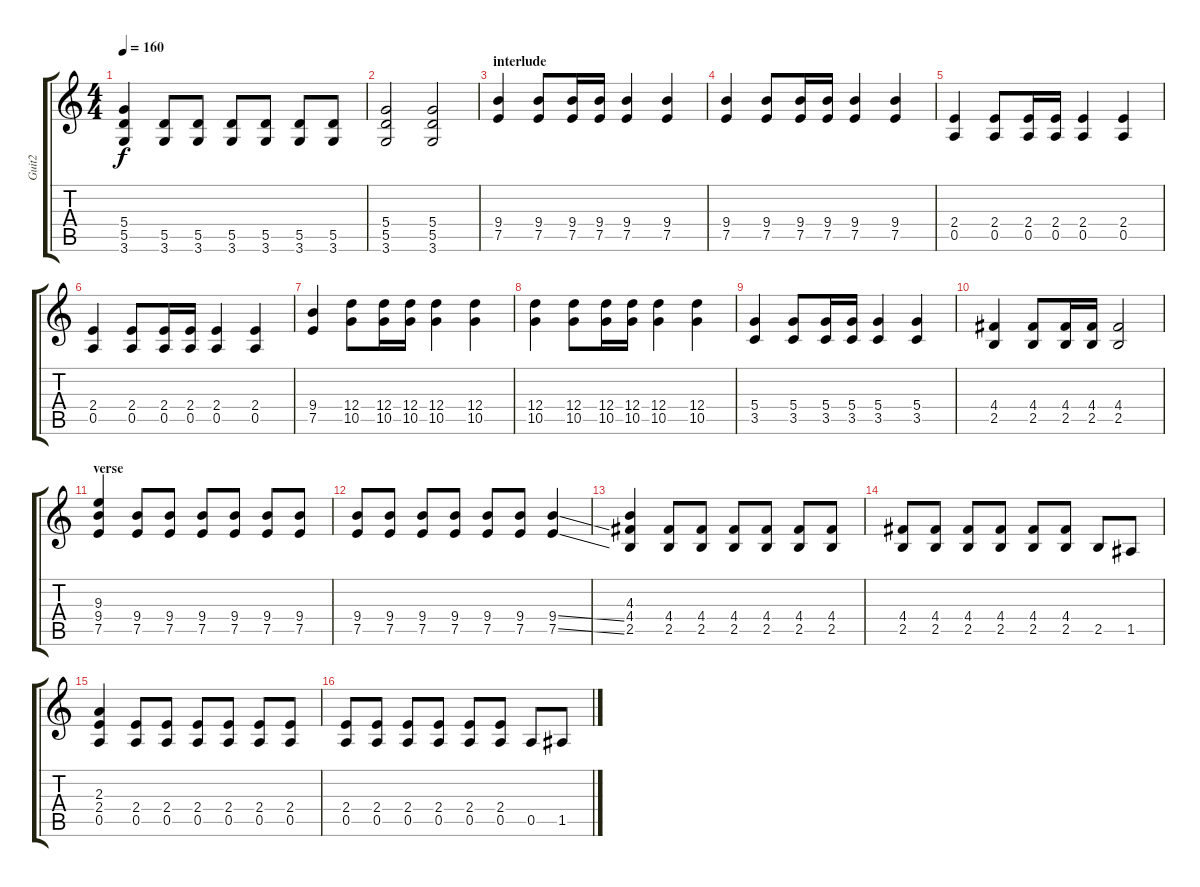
\track ("Guit2" "Guit2") {instrument overdrivenguitar}
\staff {score tabs}
\tuning (E4 B3 G3 D3 A2 E2) {hide}
\ts (4 4)
\tempo 160
\clef g2
\ks c
(5.4 5.5 3.6).4{dy f} (5.5 3.6).8 (5.5 3.6).8 (5.5 3.6).8 (5.5 3.6).8 (5.5 3.6).8 (5.5 3.6).8 |
(5.4 5.5 3.6).2 (5.4 5.5 3.6).2 |
\section ("" "interlude")
(9.4 7.5).4 (9.4 7.5).8 (9.4 7.5).16 (9.4 7.5).16 (9.4 7.5).4 (9.4 7.5).4 |
(9.4 7.5).4 (9.4 7.5).8 (9.4 7.5).16 (9.4 7.5).16 (9.4 7.5).4 (9.4 7.5).4 |
(2.4 0.5).4 (2.4 0.5).8 (2.4 0.5).16 (2.4 0.5).16 (2.4 0.5).4 (2.4 0.5).4 |
(2.4 0.5).4 (2.4 0.5).8 (2.4 0.5).16 (2.4 0.5).16 (2.4 0.5).4 (2.4 0.5).4 |
(9.4 7.5).4 (12.4 10.5).8 (12.4 10.5).16 (12.4 10.5).16 (12.4 10.5).4 (12.4 10.5).4 |
(12.4 10.5).4 (12.4 10.5).8 (12.4 10.5).16 (12.4 10.5).16 (12.4 10.5).4 (12.4 10.5).4 |
(5.4 3.5).4 (5.4 3.5).8 (5.4 3.5).16 (5.4 3.5).16 (5.4 3.5).4 (5.4 3.5).4 |
(4.4 2.5).4 (4.4 2.5).8 (4.4 2.5).16 (4.4 2.5).16 (4.4 2.5).2 |
\section ("" "verse")
(9.3 9.4 7.5).4 (9.4 7.5).8 (9.4 7.5).8 (9.4 7.5).8 (9.4 7.5).8 (9.4 7.5).8 (9.4 7.5).8 |
(9.4 7.5).8 (9.4 7.5).8 (9.4 7.5).8 (9.4 7.5).8 (9.4 7.5).8 (9.4 7.5).8 (9.4{ss} 7.5{ss}).4 |
(4.3 4.4 2.5).4 (4.4 2.5).8 (4.4 2.5).8 (4.4 2.5).8 (4.4 2.5).8 (4.4 2.5).8 (4.4 2.5).8 |
(4.4 2.5).8 (4.4 2.5).8 (4.4 2.5).8 (4.4 2.5).8 (4.4 2.5).8 (4.4 2.5).8 2.5.8 1.5.8 |
(2.3 2.4 0.5).4 (2.4 0.5).8 (2.4 0.5).8 (2.4 0.5).8 (2.4 0.5).8 (2.4 0.5).8 (2.4 0.5).8 |
(2.4 0.5).8 (2.4 0.5).8 (2.4 0.5).8 (2.4 0.5).8 (2.4 0.5).8 (2.4 0.5).8 0.5.8 1.5.8
